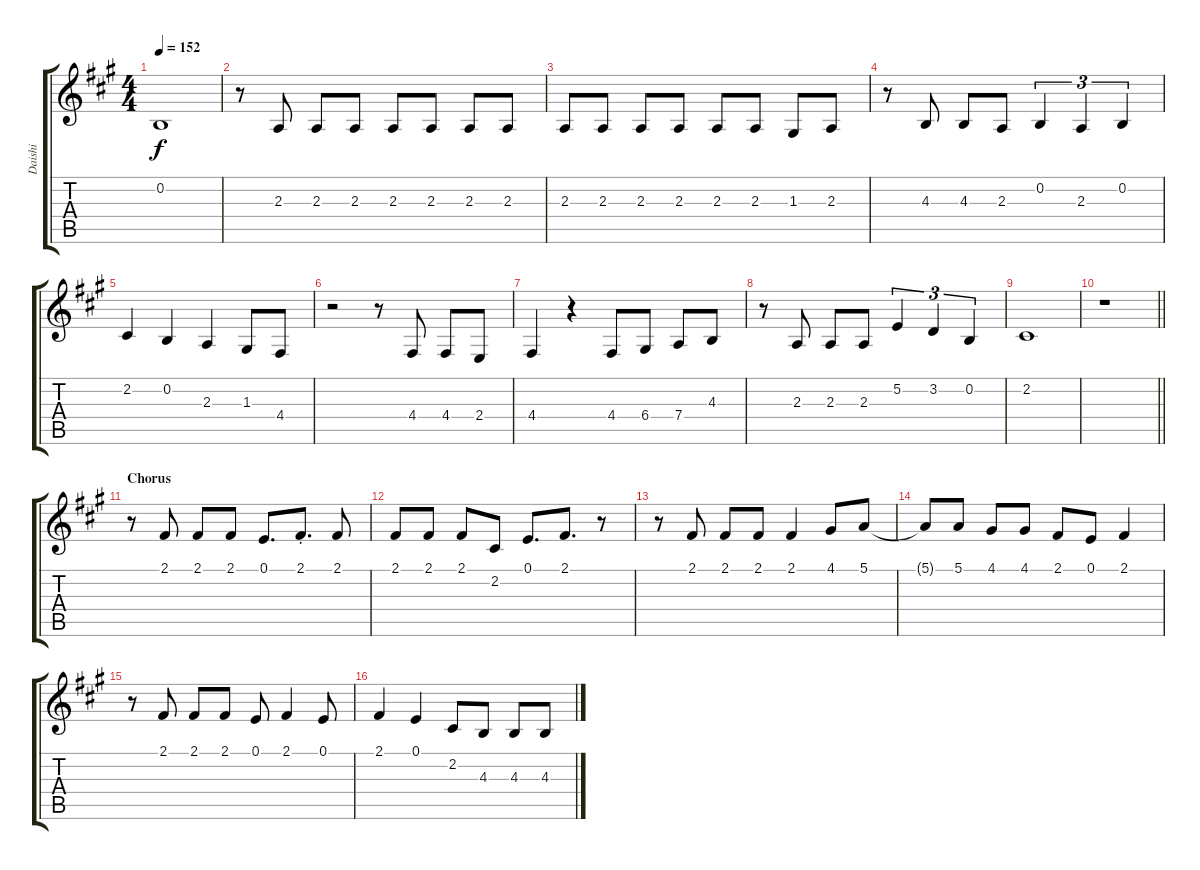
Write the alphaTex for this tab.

\track ("Daishi" "Daishi") {instrument altosax}
\staff {score tabs}
\tuning (E4 B3 G3 D3 A2 E2) {hide}
\ts (4 4)
\tempo 152
\clef g2
\ks f#minor
0.2.1{dy f} |
r.8 2.3.8 2.3.8 2.3.8 2.3.8 2.3.8 2.3.8 2.3.8 |
2.3.8 2.3.8 2.3.8 2.3.8 2.3.8 2.3.8 1.3.8 2.3.8 |
r.8 4.3.8 4.3.8 2.3.8 0.2.4{tu (3 2)} 2.3.4{tu (3 2)} 0.2.4{tu (3 2)} |
2.2.4 0.2.4 2.3.4 1.3.8 4.4.8 |
r.2 r.8 4.4.8 4.4.8 2.4.8 |
4.4.4 r.4 4.4.8 6.4.8 7.4.8 4.3.8 |
r.8 2.3.8 2.3.8 2.3.8 5.2.4{tu (3 2)} 3.2.4{tu (3 2)} 0.2.4{tu (3 2)} |
2.2.1 |
\barLineRight lightlight
r.1 |
\section ("" "Chorus")
r.8 2.1.8 2.1.8 2.1.8 0.1.8{d} 2.1{st}.8{d} 2.1.8 |
2.1.8 2.1.8 2.1.8 2.2.8 0.1.8{d} 2.1.8{d} r.8 |
r.8 2.1.8 2.1.8 2.1.8 2.1.4 4.1.8 5.1.8 |
5.1{t}.8 5.1.8 4.1.8 4.1.8 2.1.8 0.1.8 2.1.4 |
r.8 2.1.8 2.1.8 2.1.8 0.1.8 2.1.4 0.1.8 |
2.1.4 0.1.4 2.2.8 4.3.8 4.3.8 4.3.8
